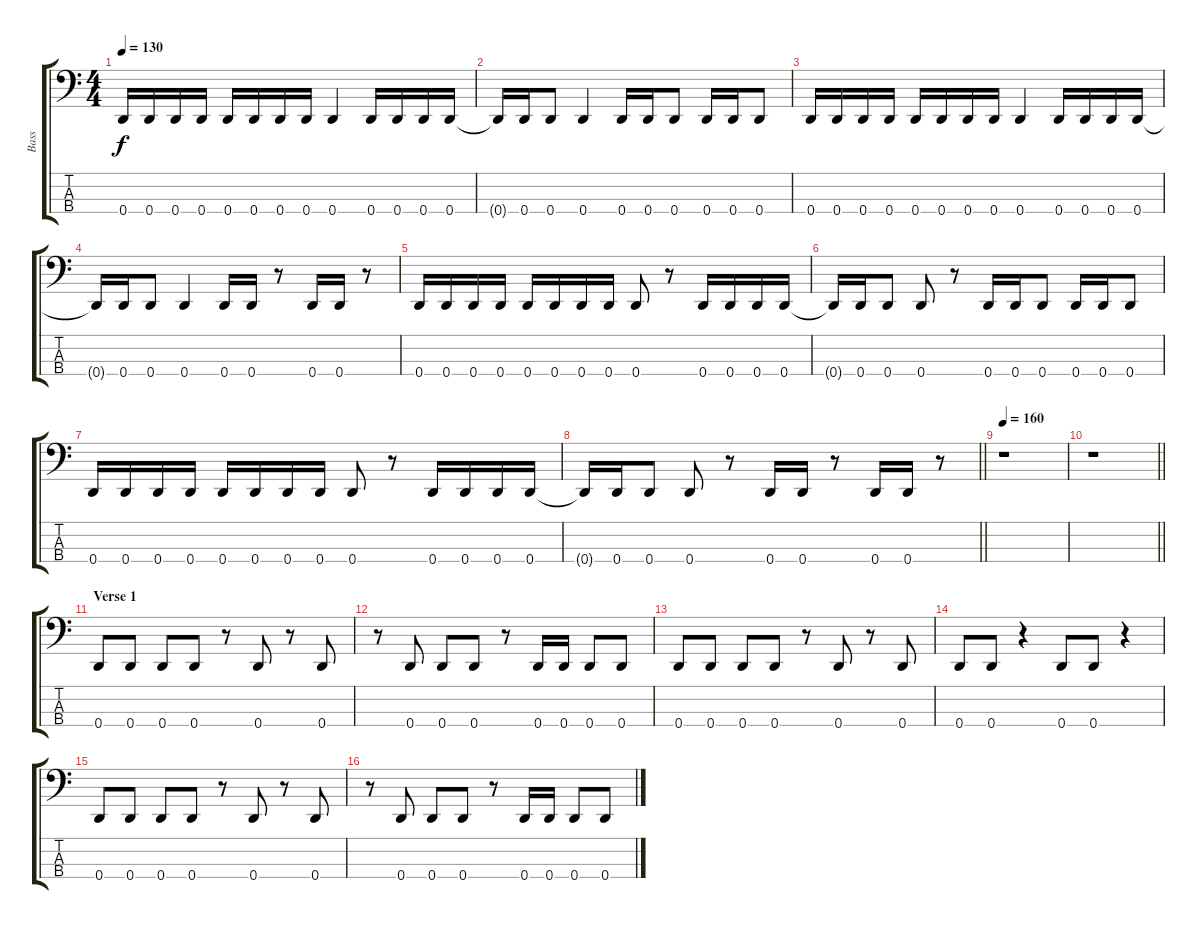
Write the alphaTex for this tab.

\track ("Bass" "Bass") {instrument electricbasspick}
\staff {score tabs}
\tuning (G2 D2 A1 D1) {hide}
\ts (4 4)
\tempo 130
\clef f4
\ks c
0.4.16{dy f} 0.4.16 0.4.16 0.4.16 0.4.16 0.4.16 0.4.16 0.4.16 0.4.4 0.4.16 0.4.16 0.4.16 0.4.16 |
0.4{t}.16 0.4.16 0.4.8 0.4.4 0.4.16 0.4.16 0.4.8 0.4.16 0.4.16 0.4.8 |
0.4.16 0.4.16 0.4.16 0.4.16 0.4.16 0.4.16 0.4.16 0.4.16 0.4.4 0.4.16 0.4.16 0.4.16 0.4.16 |
0.4{t}.16 0.4.16 0.4.8 0.4.4 0.4.16 0.4.16 r.8 0.4.16 0.4.16 r.8 |
0.4.16 0.4.16 0.4.16 0.4.16 0.4.16 0.4.16 0.4.16 0.4.16 0.4.8 r.8 0.4.16 0.4.16 0.4.16 0.4.16 |
0.4{t}.16 0.4.16 0.4.8 0.4.8 r.8 0.4.16 0.4.16 0.4.8 0.4.16 0.4.16 0.4.8 |
0.4.16 0.4.16 0.4.16 0.4.16 0.4.16 0.4.16 0.4.16 0.4.16 0.4.8 r.8 0.4.16 0.4.16 0.4.16 0.4.16 |
\barLineRight lightlight
0.4{t}.16 0.4.16 0.4.8 0.4.8 r.8 0.4.16 0.4.16 r.8 0.4.16 0.4.16 r.8 |
\section ("" "")
\tempo 160
r.1 |
\barLineRight lightlight
r.1 |
\section ("" "Verse 1")
0.4.8 0.4.8 0.4.8 0.4.8 r.8 0.4.8 r.8 0.4.8 |
r.8 0.4.8 0.4.8 0.4.8 r.8 0.4.16 0.4.16 0.4.8 0.4.8 |
0.4.8 0.4.8 0.4.8 0.4.8 r.8 0.4.8 r.8 0.4.8 |
0.4.8 0.4.8 r.4 0.4.8 0.4.8 r.4 |
0.4.8 0.4.8 0.4.8 0.4.8 r.8 0.4.8 r.8 0.4.8 |
r.8 0.4.8 0.4.8 0.4.8 r.8 0.4.16 0.4.16 0.4.8 0.4.8
